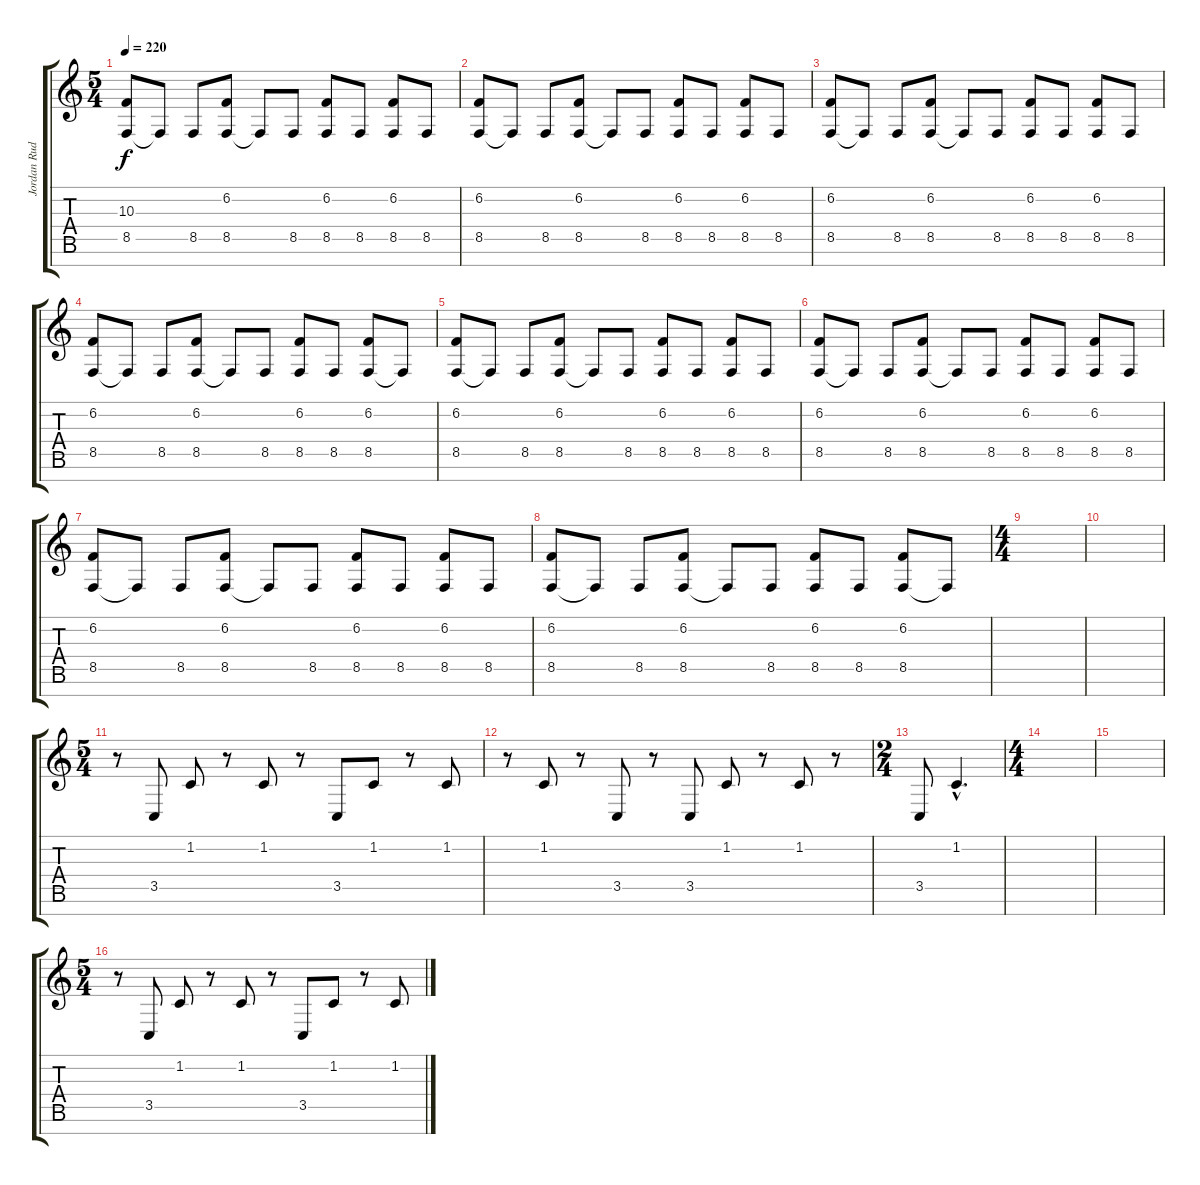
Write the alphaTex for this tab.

\track ("Jordan Rudess Left Hand" "Jordan Rud") {instrument synthstrings1}
\staff {score tabs}
\tuning (E4 B3 G3 D3 A2 E2 B1) {hide}
\ts (5 4)
\tempo 220
\clef g2
\ks c
(10.3 8.5).8{dy f instrument lead1square} 8.5{t}.8 8.5.8 (6.2 8.5).8 8.5{t}.8 8.5.8 (6.2 8.5).8 8.5.8 (6.2 8.5).8 8.5.8 |
(6.2 8.5).8 8.5{t}.8 8.5.8 (6.2 8.5).8 8.5{t}.8 8.5.8 (6.2 8.5).8 8.5.8 (6.2 8.5).8 8.5.8 |
(6.2 8.5).8 8.5{t}.8 8.5.8 (6.2 8.5).8 8.5{t}.8 8.5.8 (6.2 8.5).8 8.5.8 (6.2 8.5).8 8.5.8 |
(6.2 8.5).8 8.5{t}.8 8.5.8 (6.2 8.5).8 8.5{t}.8 8.5.8 (6.2 8.5).8 8.5.8 (6.2 8.5).8 8.5{t}.8 |
(6.2 8.5).8 8.5{t}.8 8.5.8 (6.2 8.5).8 8.5{t}.8 8.5.8 (6.2 8.5).8 8.5.8 (6.2 8.5).8 8.5.8 |
(6.2 8.5).8 8.5{t}.8 8.5.8 (6.2 8.5).8 8.5{t}.8 8.5.8 (6.2 8.5).8 8.5.8 (6.2 8.5).8 8.5.8 |
(6.2 8.5).8 8.5{t}.8 8.5.8 (6.2 8.5).8 8.5{t}.8 8.5.8 (6.2 8.5).8 8.5.8 (6.2 8.5).8 8.5.8 |
(6.2 8.5).8 8.5{t}.8 8.5.8 (6.2 8.5).8 8.5{t}.8 8.5.8 (6.2 8.5).8 8.5.8 (6.2 8.5).8 8.5{t}.8 |
\ts (4 4)
|
|
\ts (5 4)
r.8 3.5.8 1.2.8 r.8 1.2.8 r.8 3.5.8 1.2.8 r.8 1.2.8 |
r.8 1.2.8 r.8 3.5.8 r.8 3.5.8 1.2.8 r.8 1.2.8 r.8 |
\ts (2 4)
3.5.8 1.2{hac}.4{d} |
\ts (4 4)
|
|
\ts (5 4)
r.8 3.5.8 1.2.8 r.8 1.2.8 r.8 3.5.8 1.2.8 r.8 1.2.8
